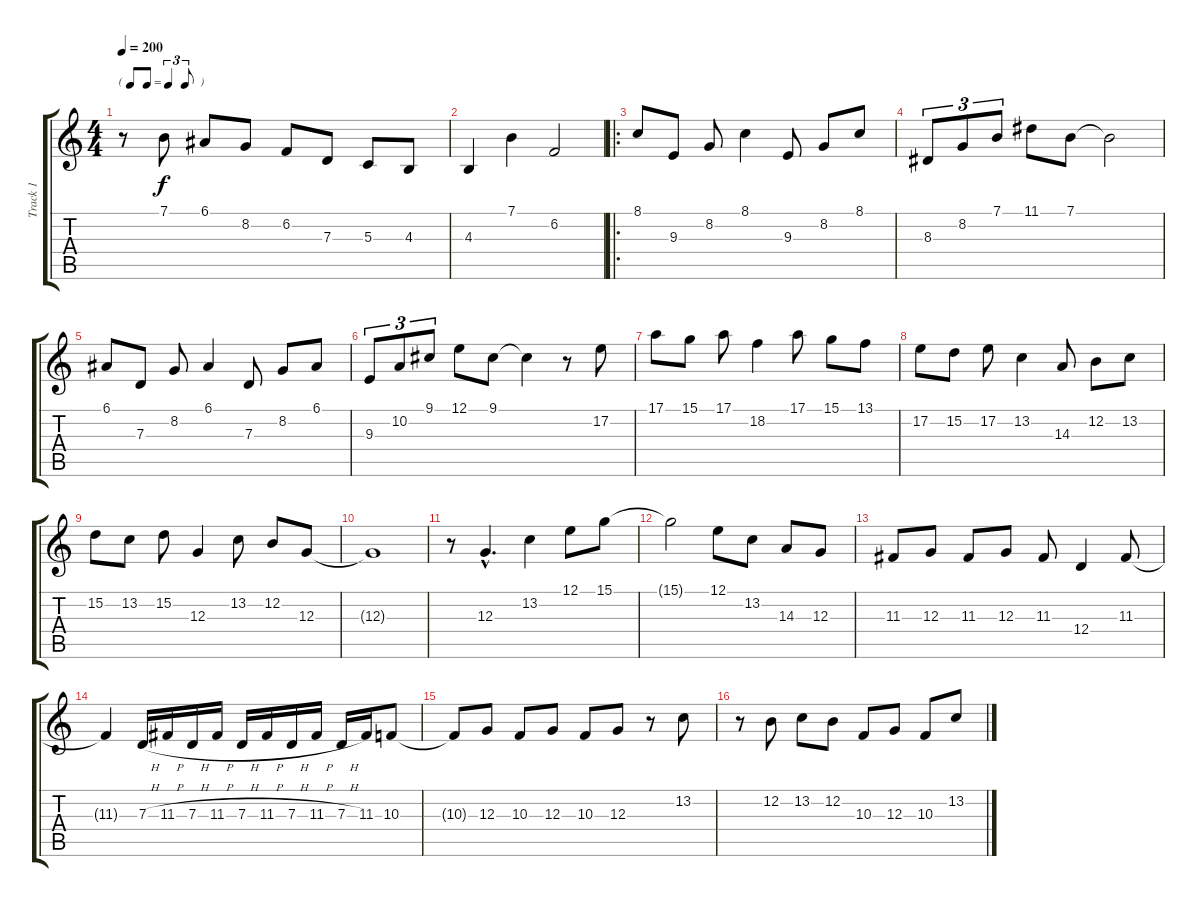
\track ("Track 1" "Track 1") {instrument honkytonkpiano}
\staff {score tabs}
\tuning (E4 B3 G3 D3 A2 E2) {hide}
\ts (4 4)
\tf triplet8th
\tempo 200
\clef g2
\ks c
r.8{dy f instrument honkytonkpiano} 7.1.8 6.1.8 8.2.8 6.2.8 7.3.8 5.3.8 4.3.8 |
4.3.4 7.1.4 6.2.2 |
\ro
8.1.8 9.3.8 8.2.8 8.1.4 9.3.8 8.2.8 8.1.8 |
8.3.8{tu (3 2)} 8.2.8{tu (3 2)} 7.1.8{tu (3 2)} 11.1.8 7.1.8 7.1{t}.2 |
6.1.8 7.3.8 8.2.8 6.1.4 7.3.8 8.2.8 6.1.8 |
9.3.8{tu (3 2)} 10.2.8{tu (3 2)} 9.1.8{tu (3 2)} 12.1.8 9.1.8 9.1{t}.4 r.8 17.2.8 |
17.1.8 15.1.8 17.1.8 18.2.4 17.1.8 15.1.8 13.1.8 |
17.2.8 15.2.8 17.2.8 13.2.4 14.3.8 12.2.8 13.2.8 |
15.2.8 13.2.8 15.2.8 12.3.4 13.2.8 12.2.8 12.3.8 |
12.3{t}.1 |
r.8 12.3{hac}.4{d} 13.2.4 12.1.8 15.1.8 |
15.1{t}.2 12.1.8 13.2.8 14.3.8 12.3.8 |
11.3.8 12.3.8 11.3.8 12.3.8 11.3.8 12.4.4 11.3.8 |
11.3{t}.4 7.3{h}.16 11.3{h}.16 7.3{h}.16 11.3{h}.16 7.3{h}.16 11.3{h}.16 7.3{h}.16 11.3{h}.16 7.3{h}.16 11.3.16 10.3.8 |
10.3{t}.8 12.3.8 10.3.8 12.3.8 10.3.8 12.3.8 r.8 13.2.8 |
r.8 12.2.8 13.2.8 12.2.8 10.3.8 12.3.8 10.3.8 13.2.8
